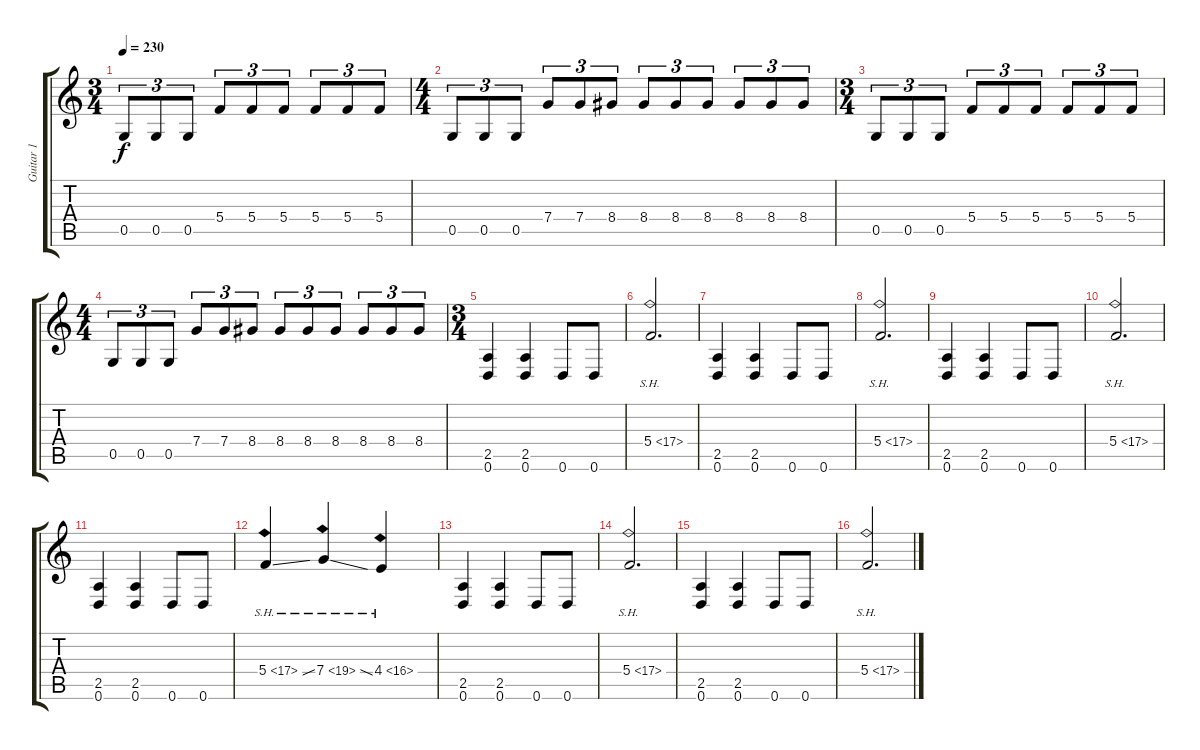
\track ("Guitar 1" "Guitar 1") {instrument distortionguitar}
\staff {score tabs}
\tuning (D4 A3 F3 C3 G2 D2) {hide}
\ts (3 4)
\tempo 230
\clef g2
\ks c
0.5.8{tu (3 2) dy f} 0.5.8{tu (3 2)} 0.5.8{tu (3 2)} 5.4.8{tu (3 2)} 5.4.8{tu (3 2)} 5.4.8{tu (3 2)} 5.4.8{tu (3 2)} 5.4.8{tu (3 2)} 5.4.8{tu (3 2)} |
\ts (4 4)
0.5.8{tu (3 2)} 0.5.8{tu (3 2)} 0.5.8{tu (3 2)} 7.4.8{tu (3 2)} 7.4.8{tu (3 2)} 8.4.8{tu (3 2)} 8.4.8{tu (3 2)} 8.4.8{tu (3 2)} 8.4.8{tu (3 2)} 8.4.8{tu (3 2)} 8.4.8{tu (3 2)} 8.4.8{tu (3 2)} |
\ts (3 4)
0.5.8{tu (3 2)} 0.5.8{tu (3 2)} 0.5.8{tu (3 2)} 5.4.8{tu (3 2)} 5.4.8{tu (3 2)} 5.4.8{tu (3 2)} 5.4.8{tu (3 2)} 5.4.8{tu (3 2)} 5.4.8{tu (3 2)} |
\ts (4 4)
0.5.8{tu (3 2)} 0.5.8{tu (3 2)} 0.5.8{tu (3 2)} 7.4.8{tu (3 2)} 7.4.8{tu (3 2)} 8.4.8{tu (3 2)} 8.4.8{tu (3 2)} 8.4.8{tu (3 2)} 8.4.8{tu (3 2)} 8.4.8{tu (3 2)} 8.4.8{tu (3 2)} 8.4.8{tu (3 2)} |
\ts (3 4)
(2.5 0.6).4 (2.5 0.6).4 0.6.8 0.6.8 |
5.4{sh 12}.2{d} |
(2.5 0.6).4 (2.5 0.6).4 0.6.8 0.6.8 |
5.4{sh 12}.2{d} |
(2.5 0.6).4 (2.5 0.6).4 0.6.8 0.6.8 |
5.4{sh 12}.2{d} |
(2.5 0.6).4 (2.5 0.6).4 0.6.8 0.6.8 |
5.4{sh 12 ss}.4 7.4{sh 12 ss}.4 4.4{sh 12}.4 |
(2.5 0.6).4 (2.5 0.6).4 0.6.8 0.6.8 |
5.4{sh 12}.2{d} |
(2.5 0.6).4 (2.5 0.6).4 0.6.8 0.6.8 |
5.4{sh 12}.2{d}
